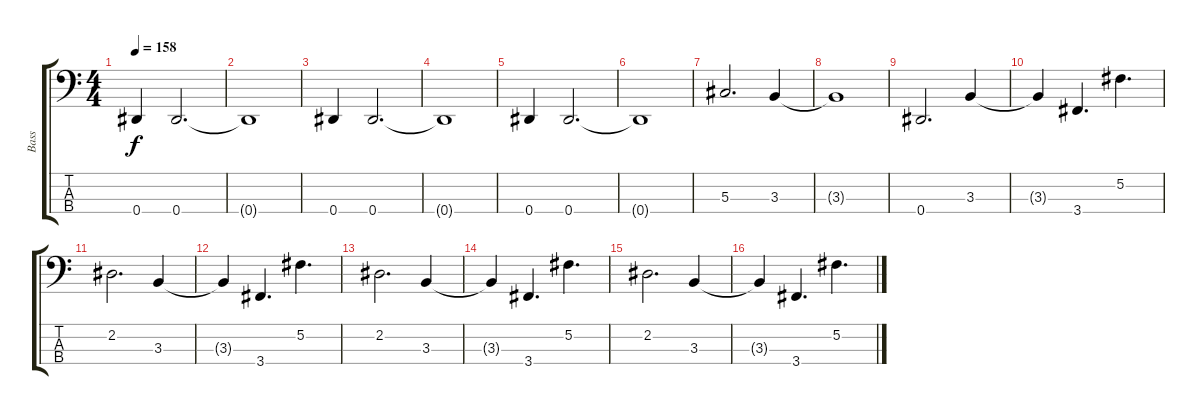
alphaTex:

\track ("Bass" "Bass") {instrument electricbassfinger}
\staff {score tabs}
\tuning (Gb2 Db2 Ab1 Eb1) {hide}
\ts (4 4)
\tempo 158
\clef f4
\ks c
0.4.4{dy f} 0.4.2{d} |
0.4{t}.1 |
0.4.4 0.4.2{d} |
0.4{t}.1 |
0.4.4 0.4.2{d} |
0.4{t}.1 |
5.3.2{d} 3.3.4 |
3.3{t}.1 |
0.4.2{d} 3.3.4 |
3.3{t}.4 3.4.4{d} 5.2.4{d} |
2.2.2{d} 3.3.4 |
3.3{t}.4 3.4.4{d} 5.2.4{d} |
2.2.2{d} 3.3.4 |
3.3{t}.4 3.4.4{d} 5.2.4{d} |
2.2.2{d} 3.3.4 |
3.3{t}.4 3.4.4{d} 5.2.4{d}
